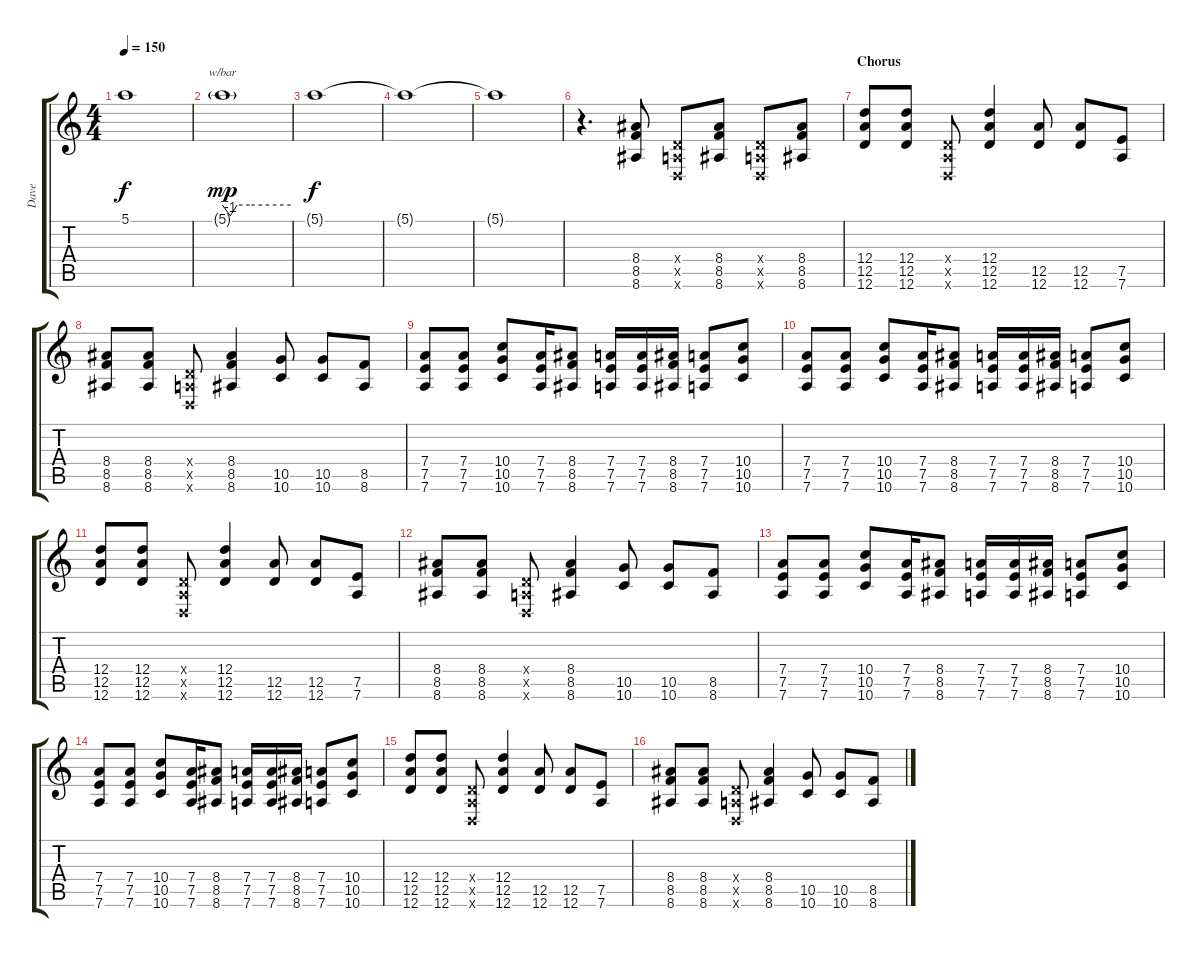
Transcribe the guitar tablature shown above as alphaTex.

\track ("Dave" "Dave") {instrument distortionguitar}
\staff {score tabs}
\tuning (E4 B3 G3 D3 A2 D2) {hide}
\ts (4 4)
\tempo 150
\clef g2
\ks c
5.1{t}.1{dy f} |
5.1{g}.1{tbe (custom default 0 0 7 -4 13 0 24 0 60 0) dy mp} |
5.1{t}.1{dy f} |
5.1{t}.1 |
5.1{t}.1 |
r.4{d} (8.4 8.5 8.6).8{instrument distortionguitar} (0.4{x} 0.5{x} 0.6{x}).8 (8.4 8.5 8.6).8 (0.4{x} 0.5{x} 0.6{x}).8 (8.4 8.5 8.6).8 |
\section ("" "Chorus")
(12.4 12.5 12.6).8 (12.4 12.5 12.6).8 (0.4{x} 0.5{x} 0.6{x}).8 (12.4 12.5 12.6).4 (12.5 12.6).8 (12.5 12.6).8 (7.5 7.6).8 |
(8.4 8.5 8.6).8 (8.4 8.5 8.6).8 (0.4{x} 0.5{x} 0.6{x}).8 (8.4 8.5 8.6).4 (10.5 10.6).8 (10.5 10.6).8 (8.5 8.6).8 |
(7.4 7.5 7.6).8 (7.4 7.5 7.6).8 (10.4 10.5 10.6).8 (7.4 7.5 7.6).16 (8.4 8.5 8.6).8 (7.4 7.5 7.6).16 (7.4 7.5 7.6).16 (8.4 8.5 8.6).16 (7.4 7.5 7.6).8 (10.4 10.5 10.6).8 |
(7.4 7.5 7.6).8 (7.4 7.5 7.6).8 (10.4 10.5 10.6).8 (7.4 7.5 7.6).16 (8.4 8.5 8.6).8 (7.4 7.5 7.6).16 (7.4 7.5 7.6).16 (8.4 8.5 8.6).16 (7.4 7.5 7.6).8 (10.4 10.5 10.6).8 |
(12.4 12.5 12.6).8 (12.4 12.5 12.6).8 (0.4{x} 0.5{x} 0.6{x}).8 (12.4 12.5 12.6).4 (12.5 12.6).8 (12.5 12.6).8 (7.5 7.6).8 |
(8.4 8.5 8.6).8 (8.4 8.5 8.6).8 (0.4{x} 0.5{x} 0.6{x}).8 (8.4 8.5 8.6).4 (10.5 10.6).8 (10.5 10.6).8 (8.5 8.6).8 |
(7.4 7.5 7.6).8 (7.4 7.5 7.6).8 (10.4 10.5 10.6).8 (7.4 7.5 7.6).16 (8.4 8.5 8.6).8 (7.4 7.5 7.6).16 (7.4 7.5 7.6).16 (8.4 8.5 8.6).16 (7.4 7.5 7.6).8 (10.4 10.5 10.6).8 |
(7.4 7.5 7.6).8 (7.4 7.5 7.6).8 (10.4 10.5 10.6).8 (7.4 7.5 7.6).16 (8.4 8.5 8.6).8 (7.4 7.5 7.6).16 (7.4 7.5 7.6).16 (8.4 8.5 8.6).16 (7.4 7.5 7.6).8 (10.4 10.5 10.6).8 |
(12.4 12.5 12.6).8 (12.4 12.5 12.6).8 (0.4{x} 0.5{x} 0.6{x}).8 (12.4 12.5 12.6).4 (12.5 12.6).8 (12.5 12.6).8 (7.5 7.6).8 |
(8.4 8.5 8.6).8 (8.4 8.5 8.6).8 (0.4{x} 0.5{x} 0.6{x}).8 (8.4 8.5 8.6).4 (10.5 10.6).8 (10.5 10.6).8 (8.5 8.6).8
